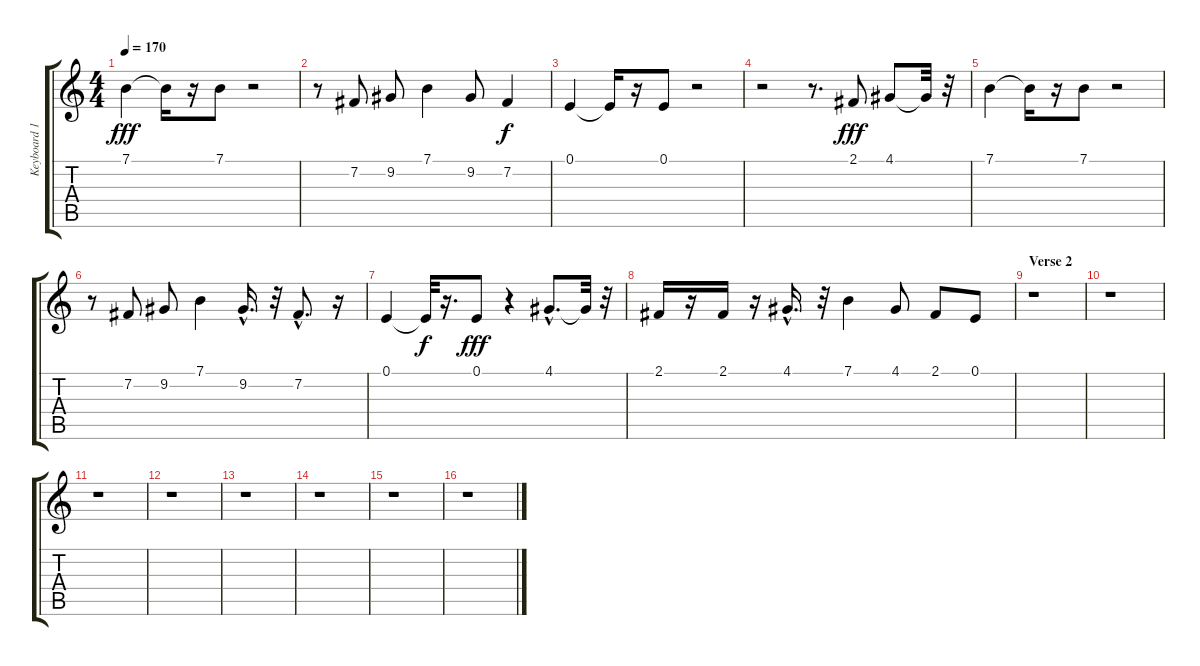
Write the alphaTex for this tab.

\track ("Keyboard 1" "Keyboard 1") {instrument drawbarorgan}
\staff {score tabs}
\tuning (E4 B3 G3 D3 A2 E2) {hide}
\ts (4 4)
\tempo 170
\clef g2
\ks c
7.1.4{dy fff} 7.1{t}.16 r.16 7.1.8 r.2 |
r.8 7.2.8 9.2.8 7.1.4 9.2.8 7.2.4{dy f} |
0.1.4 0.1{t}.16 r.16 0.1.8 r.2 |
r.2 r.8{d} 2.1.8{dy fff} 4.1.8 4.1{t}.32 r.32 |
7.1.4 7.1{t}.16 r.16 7.1.8 r.2 |
r.8 7.2.8 9.2.8 7.1.4 9.2{hac}.16{d} r.32 7.2{hac}.8{d} r.16 |
0.1.4 0.1{t}.32{dy f} r.16{d} 0.1.8{dy fff} r.4 4.1{hac}.8{d} 4.1{t}.32 r.32 |
2.1.16 r.16 2.1.16 r.16 4.1{hac}.16{d} r.32 7.1.4 4.1.8 2.1.8 0.1.8 |
\section ("" "Verse 2")
r.1 |
r.1 |
r.1 |
r.1 |
r.1 |
r.1 |
r.1 |
r.1
